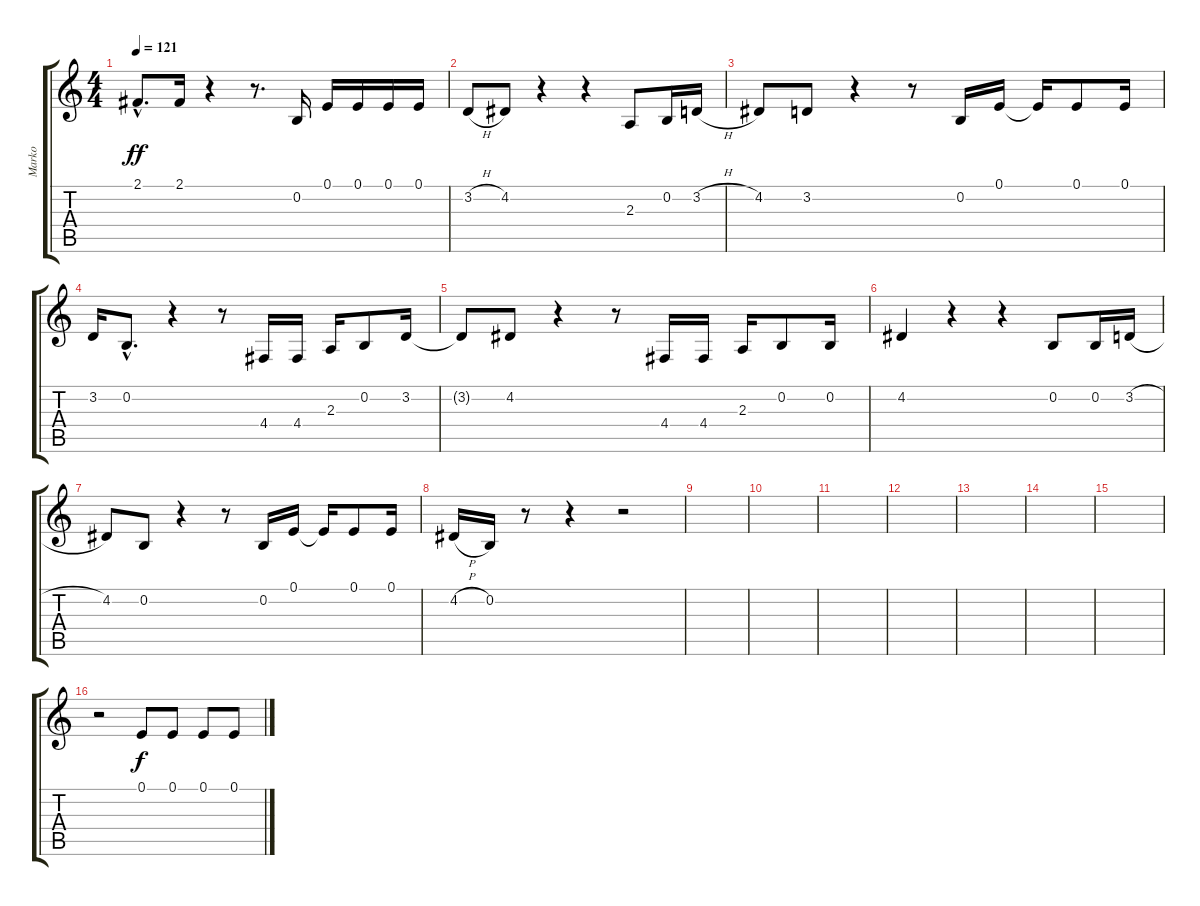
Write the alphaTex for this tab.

\track ("Marko" "Marko") {instrument lead6voice}
\staff {score tabs}
\tuning (E4 B3 G3 D3 A2 E2) {hide}
\ts (4 4)
\tempo 121
\clef g2
\ks c
2.1{hac}.8{d dy ff} 2.1.16 r.4 r.8{d} 0.2.16 0.1.16 0.1.16 0.1.16 0.1.16 |
3.2{h}.8 4.2.8 r.4 r.4 2.3.8 0.2.16 3.2{h}.16 |
4.2.8 3.2.8 r.4 r.8 0.2.16 0.1.16 0.1{t}.16 0.1.8 0.1.16 |
3.2.16 0.2{hac}.8{d} r.4 r.8 4.4.16 4.4.16 2.3.16 0.2.8 3.2.16 |
3.2{t}.8 4.2.8 r.4 r.8 4.4.16 4.4.16 2.3.16 0.2.8 0.2.16 |
4.2.4 r.4 r.4 0.2.8 0.2.16 3.2{h}.16 |
4.2.8 0.2.8 r.4 r.8 0.2.16 0.1.16 0.1{t}.16 0.1.8 0.1.16 |
4.2{h}.16 0.2.16 r.8 r.4 r.2 |
|
|
|
|
|
|
|
r.2 0.1.8{dy f} 0.1.8 0.1.8 0.1.8
